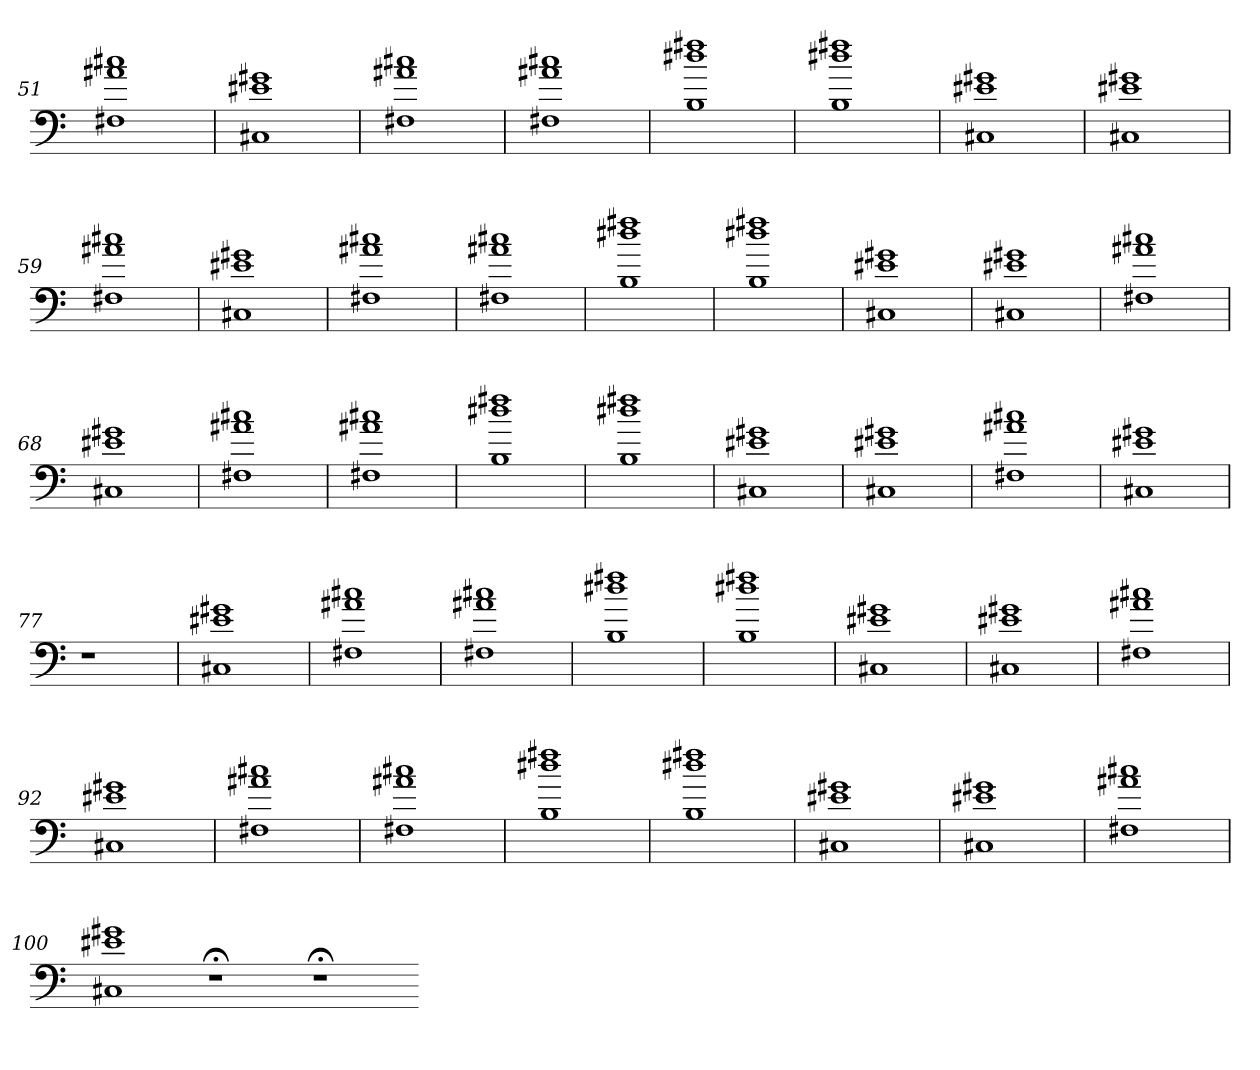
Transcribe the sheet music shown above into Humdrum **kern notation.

**kern
*part1
*staff1
=51
1F#X 1a#X 1cc#X
=52
1C#X 1e#X 1g#X
=53
1F#X 1a#X 1cc#X
=54
1F#X 1a#X 1cc#X
=55
1B 1dd#X 1ff#X
=56
1B 1dd#X 1ff#X
=57
1C#X 1e#X 1g#X
=58
1C#X 1e#X 1g#X
=59
1F#X 1a#X 1cc#X
=60
1C#X 1e#X 1g#X
=61
1F#X 1a#X 1cc#X
=62
1F#X 1a#X 1cc#X
=63
1B 1dd#X 1ff#X
=64
1B 1dd#X 1ff#X
=65
1C#X 1e#X 1g#X
=66
1C#X 1e#X 1g#X
=67
1F#X 1a#X 1cc#X
=68
1C#X 1e#X 1g#X
=69
1F#X 1a#X 1cc#X
=70
1F#X 1a#X 1cc#X
=71
1B 1dd#X 1ff#X
=72
1B 1dd#X 1ff#X
=73
1C#X 1e#X 1g#X
=74
1C#X 1e#X 1g#X
=75
1F#X 1a#X 1cc#X
=76
1C#X 1e#X 1g#X
=77
1r
=78
1r
=79
1r
=80
1r
=81
1r
=82
1r
=83
1r
=84
1C#X 1e#X 1g#X
=85
1F#X 1a#X 1cc#X
=86
1F#X 1a#X 1cc#X
=87
1B 1dd#X 1ff#X
=88
1B 1dd#X 1ff#X
=89
1C#X 1e#X 1g#X
=90
1C#X 1e#X 1g#X
=91
1F#X 1a#X 1cc#X
=92
1C#X 1e#X 1g#X
=93
1F#X 1a#X 1cc#X
=94
1F#X 1a#X 1cc#X
=95
1B 1dd#X 1ff#X
=96
1B 1dd#X 1ff#X
=97
1C#X 1e#X 1g#X
=98
1C#X 1e#X 1g#X
=99
1F#X 1a#X 1cc#X
=100
1C#X 1e#X 1g#X
1r;<
1r;<
=-
*-
